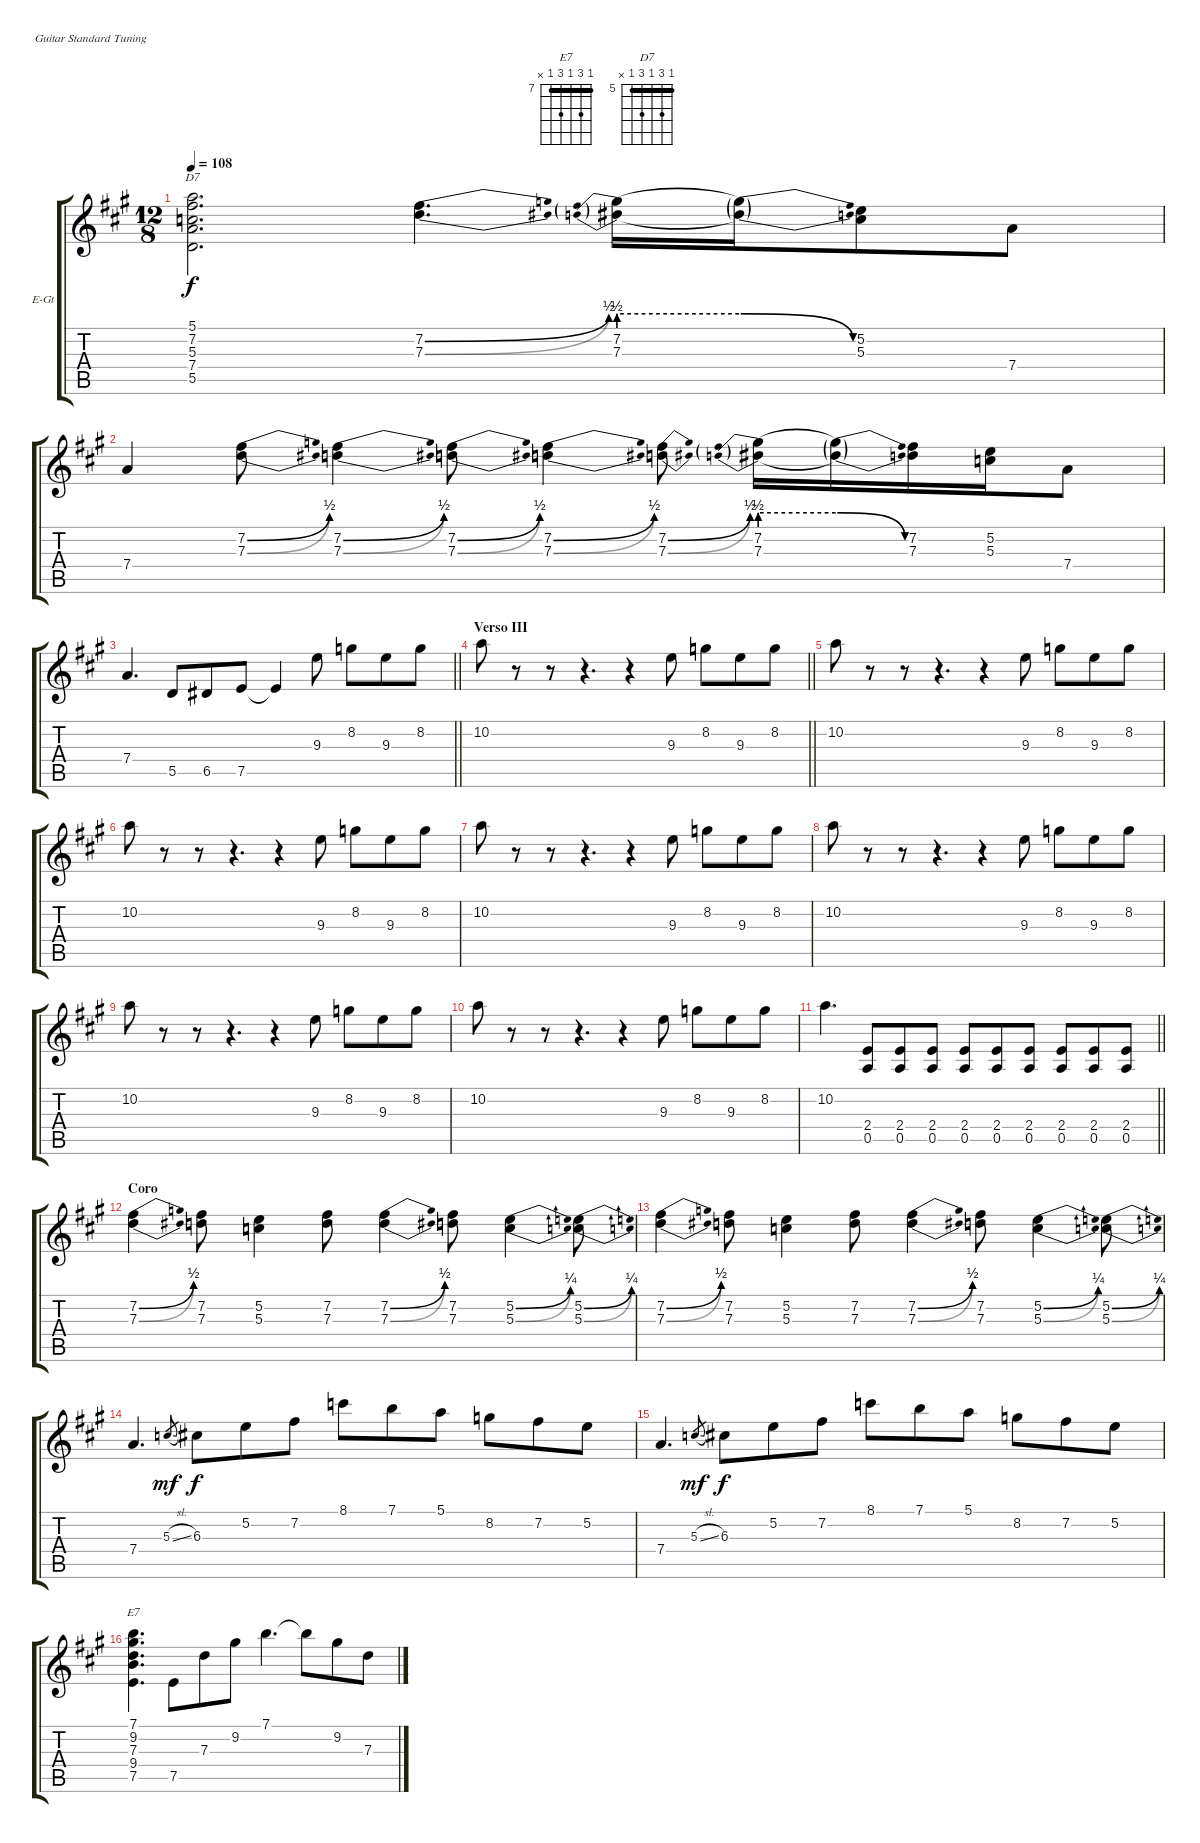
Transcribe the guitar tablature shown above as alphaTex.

\bracketExtendMode groupsimilarinstruments
\firstSystemTrackNameOrientation horizontal
\otherSystemsTrackNameOrientation horizontal
\track ("Guitarra II" "E-Gt") {instrument electricguitarjazz}
\staff {score tabs}
\tuning (E4 B3 G3 D3 A2 E2)
\chord ("E7" 7 9 7 9 7 x) {firstfret 7 barre (7 7)}
\chord ("D7" 5 7 5 7 5 x) {firstfret 5 barre (5 5)}
\ts (12 8)
\tempo 108
\clef g2
\ks a
(5.1 7.2 5.3 7.4 5.5).2{d ch "D7" dy f} (7.2{be (bend 0 0 60 2)} 7.3{be (bend 0 0 60 2)}).4{d} (7.2{be (prebend 0 2 60 2)} 7.3{be (prebend 0 2 60 2)}).16 (7.2{be (release 0 2 60 0) t} 7.3{be (release 0 2 60 0) t}).16 (5.2 5.3).8 7.4.8 |
7.4.4 (7.2{be (bend 0 0 60 2)} 7.3{be (bend 0 0 60 2)}).8 (7.2{be (bend 0 0 60 2)} 7.3{be (bend 0 0 60 2)}).4 (7.2{be (bend 0 0 60 2)} 7.3{be (bend 0 0 60 2)}).8 (7.2{be (bend 0 0 60 2)} 7.3{be (bend 0 0 60 2)}).4 (7.2{be (bend 0 0 60 2)} 7.3{be (bend 0 0 60 2)}).8 (7.2{be (prebend 0 2 60 2)} 7.3{be (prebend 0 2 60 2)}).16 (7.2{be (release 0 2 60 0) t} 7.3{be (release 0 2 60 0) t}).16 (7.2 7.3).16 (5.2 5.3).16 7.4.8 |
\barLineRight lightlight
7.4.4{d} 5.5.8 6.5.8 7.5.8 7.5{t}.4 9.3.8 8.2.8 9.3.8 8.2.8 |
\section ("" "Verso III")
\barLineRight lightlight
10.2.8 r.8 r.8 r.4{d} r.4 9.3.8 8.2.8 9.3.8 8.2.8 |
\section ("" "")
10.2.8 r.8 r.8 r.4{d} r.4 9.3.8 8.2.8 9.3.8 8.2.8 |
10.2.8 r.8 r.8 r.4{d} r.4 9.3.8 8.2.8 9.3.8 8.2.8 |
10.2.8 r.8 r.8 r.4{d} r.4 9.3.8 8.2.8 9.3.8 8.2.8 |
10.2.8 r.8 r.8 r.4{d} r.4 9.3.8 8.2.8 9.3.8 8.2.8 |
10.2.8 r.8 r.8 r.4{d} r.4 9.3.8 8.2.8 9.3.8 8.2.8 |
10.2.8 r.8 r.8 r.4{d} r.4 9.3.8 8.2.8 9.3.8 8.2.8 |
\barLineRight lightlight
10.2.4{d} (2.4 0.5).8 (2.4 0.5).8 (2.4 0.5).8 (2.4 0.5).8 (2.4 0.5).8 (2.4 0.5).8 (2.4 0.5).8 (2.4 0.5).8 (2.4 0.5).8 |
\section ("" "Coro")
(7.2{be (bend 0 0 60 2)} 7.3{be (bend 0 0 60 2)}).4 (7.2 7.3).8 (5.2 5.3).4 (7.2 7.3).8 (7.2{be (bend 0 0 60 2)} 7.3{be (bend 0 0 60 2)}).4 (7.2 7.3).8 (5.2{be (bend 0 0 60 1)} 5.3{be (bend 0 0 60 1)}).4 (5.2{be (bend 0 0 60 1)} 5.3{be (bend 0 0 60 1)}).8 |
(7.2{be (bend 0 0 60 2)} 7.3{be (bend 0 0 60 2)}).4 (7.2 7.3).8 (5.2 5.3).4 (7.2 7.3).8 (7.2{be (bend 0 0 60 2)} 7.3{be (bend 0 0 60 2)}).4 (7.2 7.3).8 (5.2{be (bend 0 0 60 1)} 5.3{be (bend 0 0 60 1)}).4 (5.2{be (bend 0 0 60 1)} 5.3{be (bend 0 0 60 1)}).8 |
7.4.4{d} 5.3{sl}.8{gr dy mf} 6.3.8{dy f} 5.2.8 7.2.8 8.1.8 7.1.8 5.1.8 8.2.8 7.2.8 5.2.8 |
7.4.4{d} 5.3{sl}.8{gr dy mf} 6.3.8{dy f} 5.2.8 7.2.8 8.1.8 7.1.8 5.1.8 8.2.8 7.2.8 5.2.8 |
(7.1 9.2 7.3 9.4 7.5).4{d ch "E7"} 7.5.8 7.3.8 9.2.8 7.1.4{d} 7.1{t}.8 9.2.8 7.3.8
